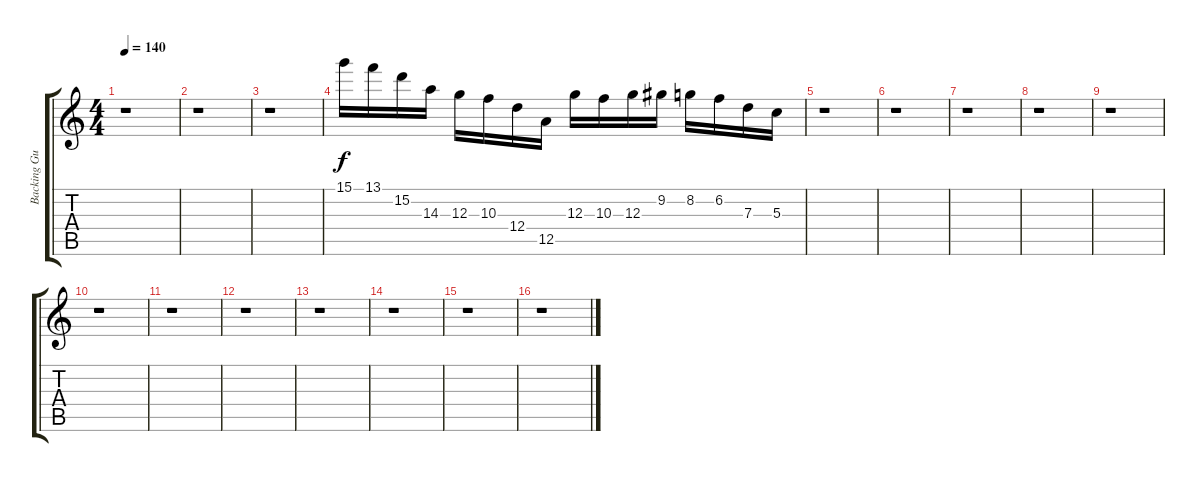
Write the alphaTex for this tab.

\track ("Backing Guitar 1" "Backing Gu") {instrument distortionguitar}
\staff {score tabs}
\tuning (E4 B3 G3 D3 A2 D2) {hide}
\ts (4 4)
\tempo 140
\clef g2
\ks c
r.1{dy mf} |
r.1 |
r.1 |
15.1.16{dy f} 13.1.16 15.2.16 14.3.16 12.3.16 10.3.16 12.4.16 12.5.16 12.3.16 10.3.16 12.3.16 9.2.16 8.2.16 6.2.16 7.3.16 5.3.16 |
r.1 |
r.1 |
r.1 |
r.1 |
r.1 |
r.1 |
r.1 |
r.1 |
r.1 |
r.1 |
r.1 |
r.1
